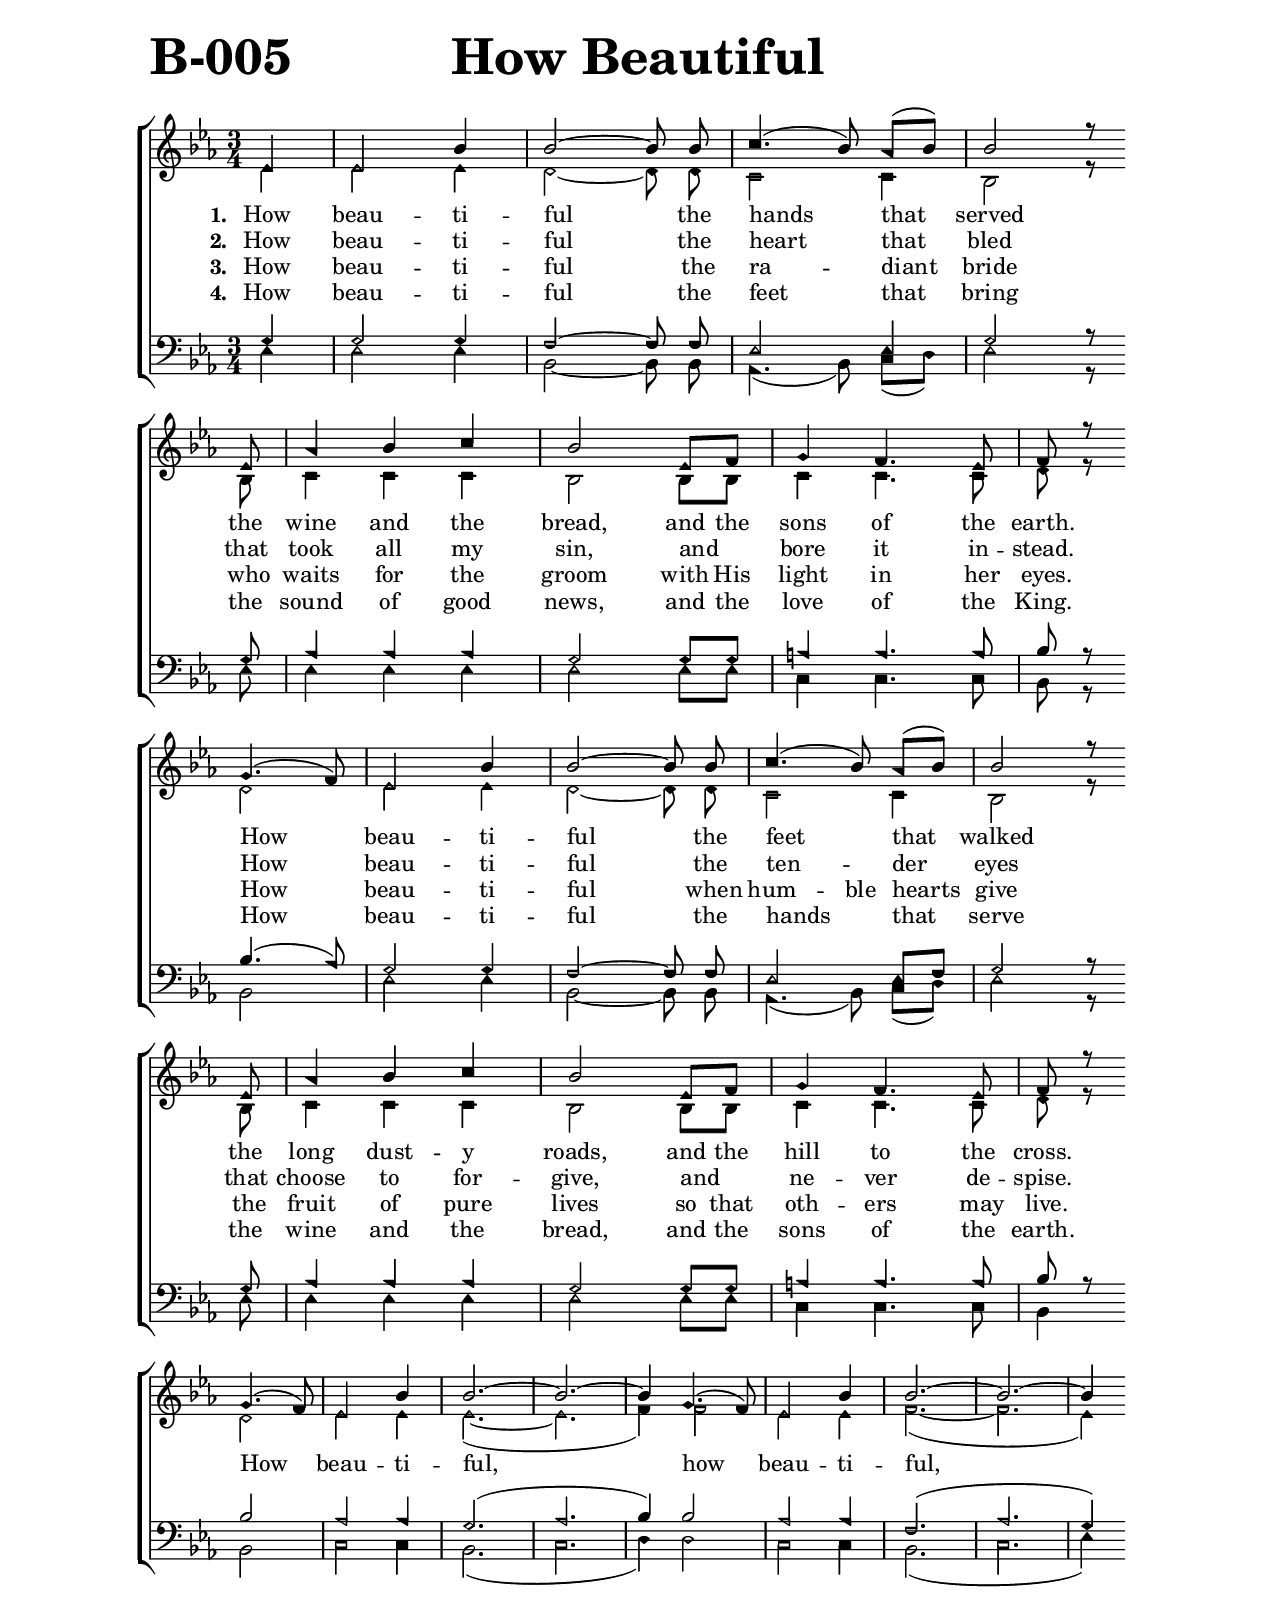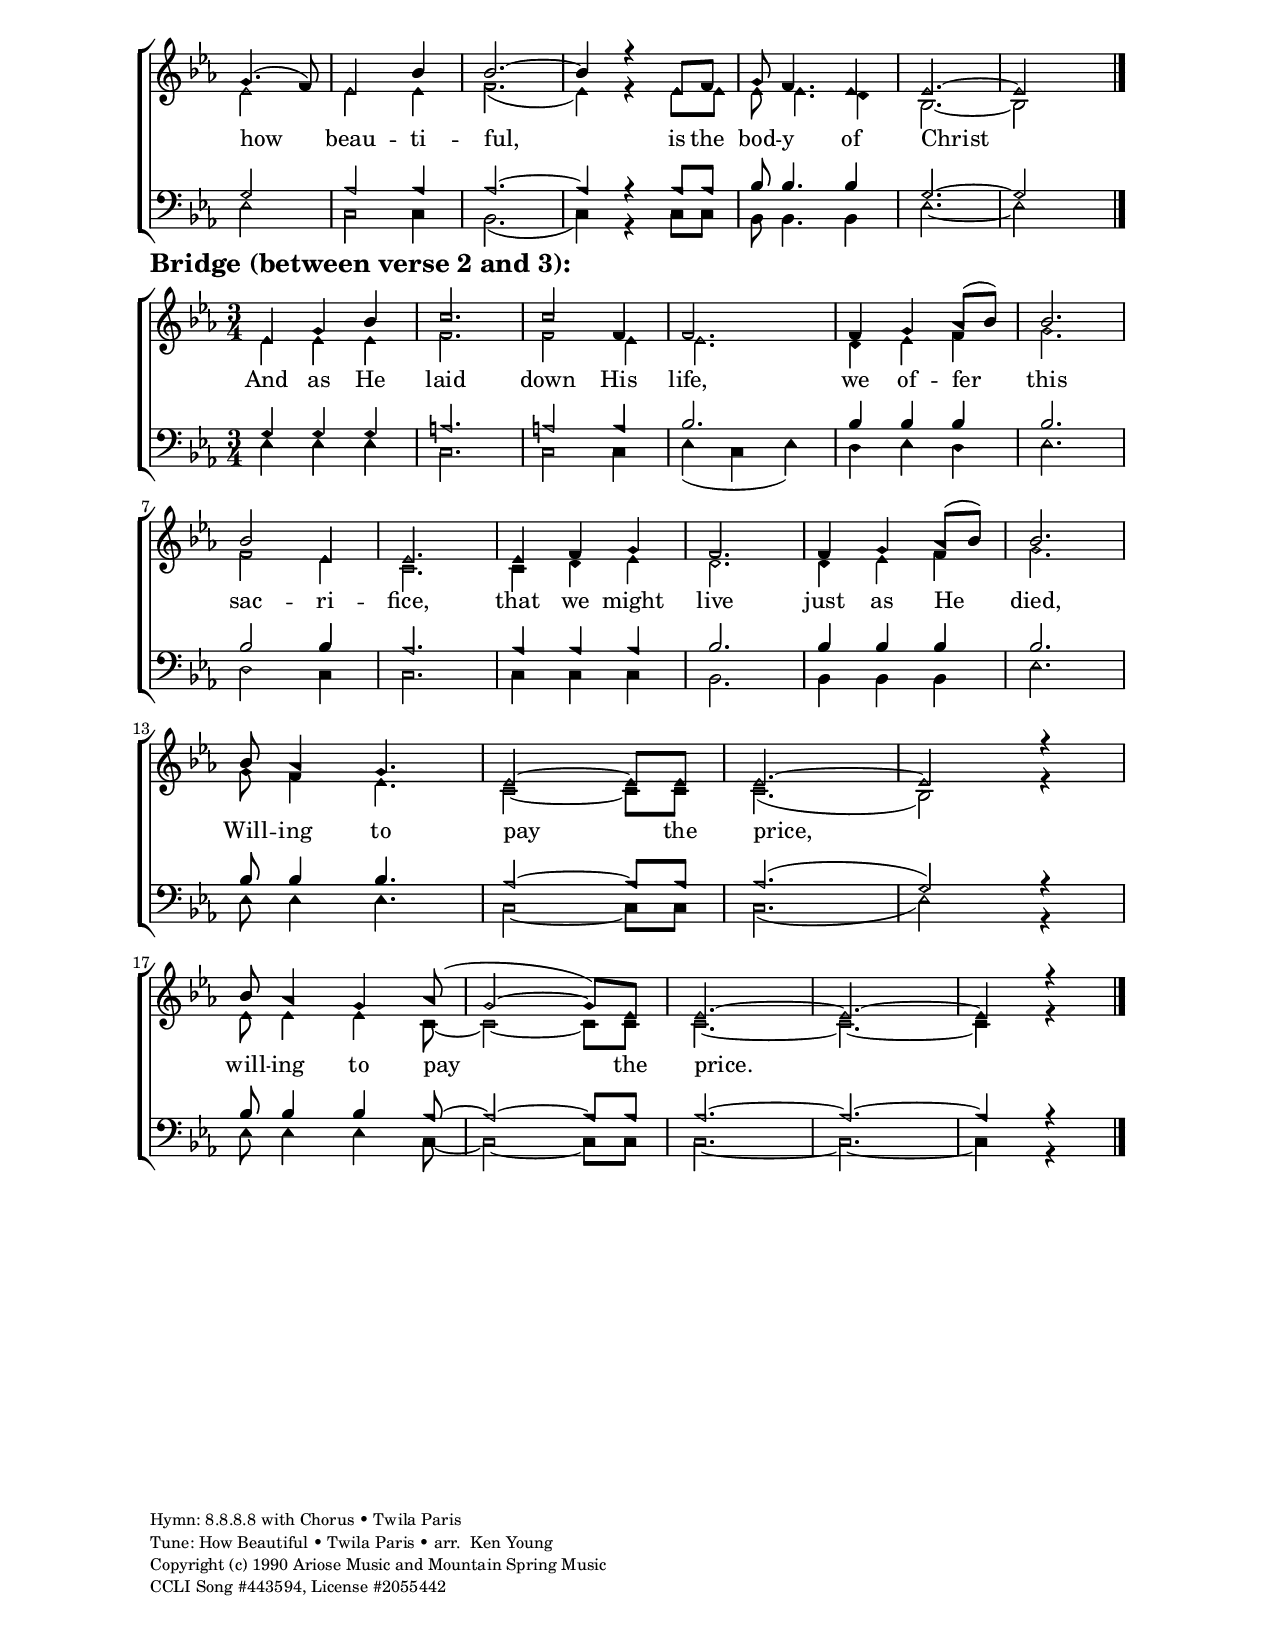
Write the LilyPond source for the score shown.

\version "2.18.2"

\include "Words-and-music.ly"

%
% Adjust the staff size to adjust the basic font size of the words and music.
%
#(set-global-staff-size 18)

% Standard full page format.
\book {
  \paper {
    #(set-paper-size "letter")
    
    %
    % Turn on to see spacing details while you tweek the layout
    %
    % annotate-spacing = ##t
    
    %
    % Various variables that can be used to tweak vertical spacing
    %
    system-system-spacing #'basic-distance = #4
    system-system-spacing #'minimum-distance = #4
    score-markup-spacing #'basic-distance = #0
    markup-system-spacing #'basic-distance = #0
    
    indent = 0
    left-margin = 1\in
    right-margin = 1\in
    top-margin = 0.3\in
    bottom-margin = 0.25\in
    print-page-number = ##f
    oddFooterMarkup = \markup {
      \fontsize #-2
      \on-the-fly \last-page {
        \column {
          \line {
            "Hymn:"
            \fromproperty #'header:meter
            \char ##x2022
            \fromproperty #'header:poet
          }
          \line {
            "Tune:"
            \fromproperty #'header:tune
            \char ##x2022
            \fromproperty #'header:composer
            \char ##x2022 "arr. "
            \fromproperty #'header:arranger
          }
          \line {
            \fromproperty #'header:copyright
          }
          \line {
            \fromproperty #'header:license
          }
        }
      }
    }
    bookTitleMarkup = \markup {
      \override #'(baseline-skip . 3.5)
      \column {
        \fill-line { \fromproperty #'header:dedication }
        \override #'(baseline-skip . 3.5)
        \column {
          \abs-fontsize #24
          \bold
          \fill-line {
            \fromproperty #'header:songNumber_lhs
            \fromproperty #'header:title
            \fromproperty #'header:songNumber_rhs
          }
          \vspace #1
        }
      }
    }
  }

  \score {
    % Verses Section
    \context ChoirStaff <<
      %\override Score.BarNumber.break-visibility = ##(#t #t #t)
      %\set Score.barNumberVisibility = #all-bar-numbers-visible
      \context Staff = upper <<
        \context Voice = sopranos {
          \voiceOne {
            \global
            \sopranoVerse
          }
        }
        \context Voice = altos {
          \voiceTwo {
            \global
            \altoVerse
          }
        }
        \context NullVoice = align {
          \global
          \alignVerse
        }
        \new Lyrics \lyricsto "sopranos" {
          \once \override LyricText.self-alignment-X = #CENTER
          \verseOne \verseCommon
        }
        \new Lyrics \lyricsto "sopranos" {
          \once \override LyricText.self-alignment-X = #CENTER
          \verseTwo
        }
        \new Lyrics \lyricsto "align" {
          \once \override LyricText.self-alignment-X = #CENTER
          \verseThree
        }
        \new Lyrics \lyricsto "sopranos" {
          \once \override LyricText.self-alignment-X = #CENTER
          \verseFour
        }
      >>
      \context Staff = lower <<
        \clef bass
        \context Voice = tenors {
          \voiceOne {
            \global
            \tenorVerse
          }
        }
        \context Voice = basses {
          \voiceTwo {
            \global
            \bassVerse
          }
        }
      >>
    >>
      
    \layout {
      ragged-last = ##f
    }
  }
  \markup {	
    \huge \bold "Bridge (between verse 2 and 3):"
  }
  \score {
    \context ChoirStaff <<
      %\override Score.BarNumber.break-visibility = ##(#t #t #t)
      %\set Score.barNumberVisibility = #all-bar-numbers-visible
      \context Staff = upper <<
        \context Voice = sopranos {
          \voiceOne {
            \global
            \sopranoBridge
          }
        }
        \context Voice = altos {
          \voiceTwo {
            \global
            \altoBridge
          }
        }
        \new Lyrics \lyricsto "sopranos" {
          \once \override LyricText.self-alignment-X = #CENTER
          \bridgeLyrics
        }
      >>
      \context Staff = lower <<
        \clef bass
        \context Voice = tenors {
          \voiceOne {
            \global
            \tenorBridge
          }
        }
        \context Voice = basses {
          \voiceTwo {
            \global
            \bassBridge
          }
        }
      >>
    >>
    \layout {}
  }
  %
  % Extra additional score containing all the music so we can have a single MIDI file
  %
  \score {
    \context ChoirStaff <<
      \context Staff = upper <<
        \context Voice = sopranos {
          \voiceOne {
            \global
%            \partial 4
            \sopranoVerse \sopranoBridge
%            \sopranoChorus
          }
        }
        \context Voice = altos {
          \voiceTwo {
            \global
%            \partial 4
            \altoVerse \altoBridge
%            \altoChorus
          }
        }
      >>
      \context Staff = lower <<
        \clef bass
        \context Voice = tenors {
          \voiceOne {
            \global
%            \partial 4
            \tenorVerse \tenorBridge
%            \tenorChorus
          }
        }
        \context Voice = basses {
          \voiceTwo {
            \global
%            \partial 4
            \bassVerse \bassBridge
%            \bassChorus
          }
        }
      >>
    >>
    \midi {
      \context {
        \Staff
        \remove "Staff_performer"
      }
      \context {
        \Voice
          \consists "Staff_performer"
      }
      \tempo 4 = 110
    }
  }
}